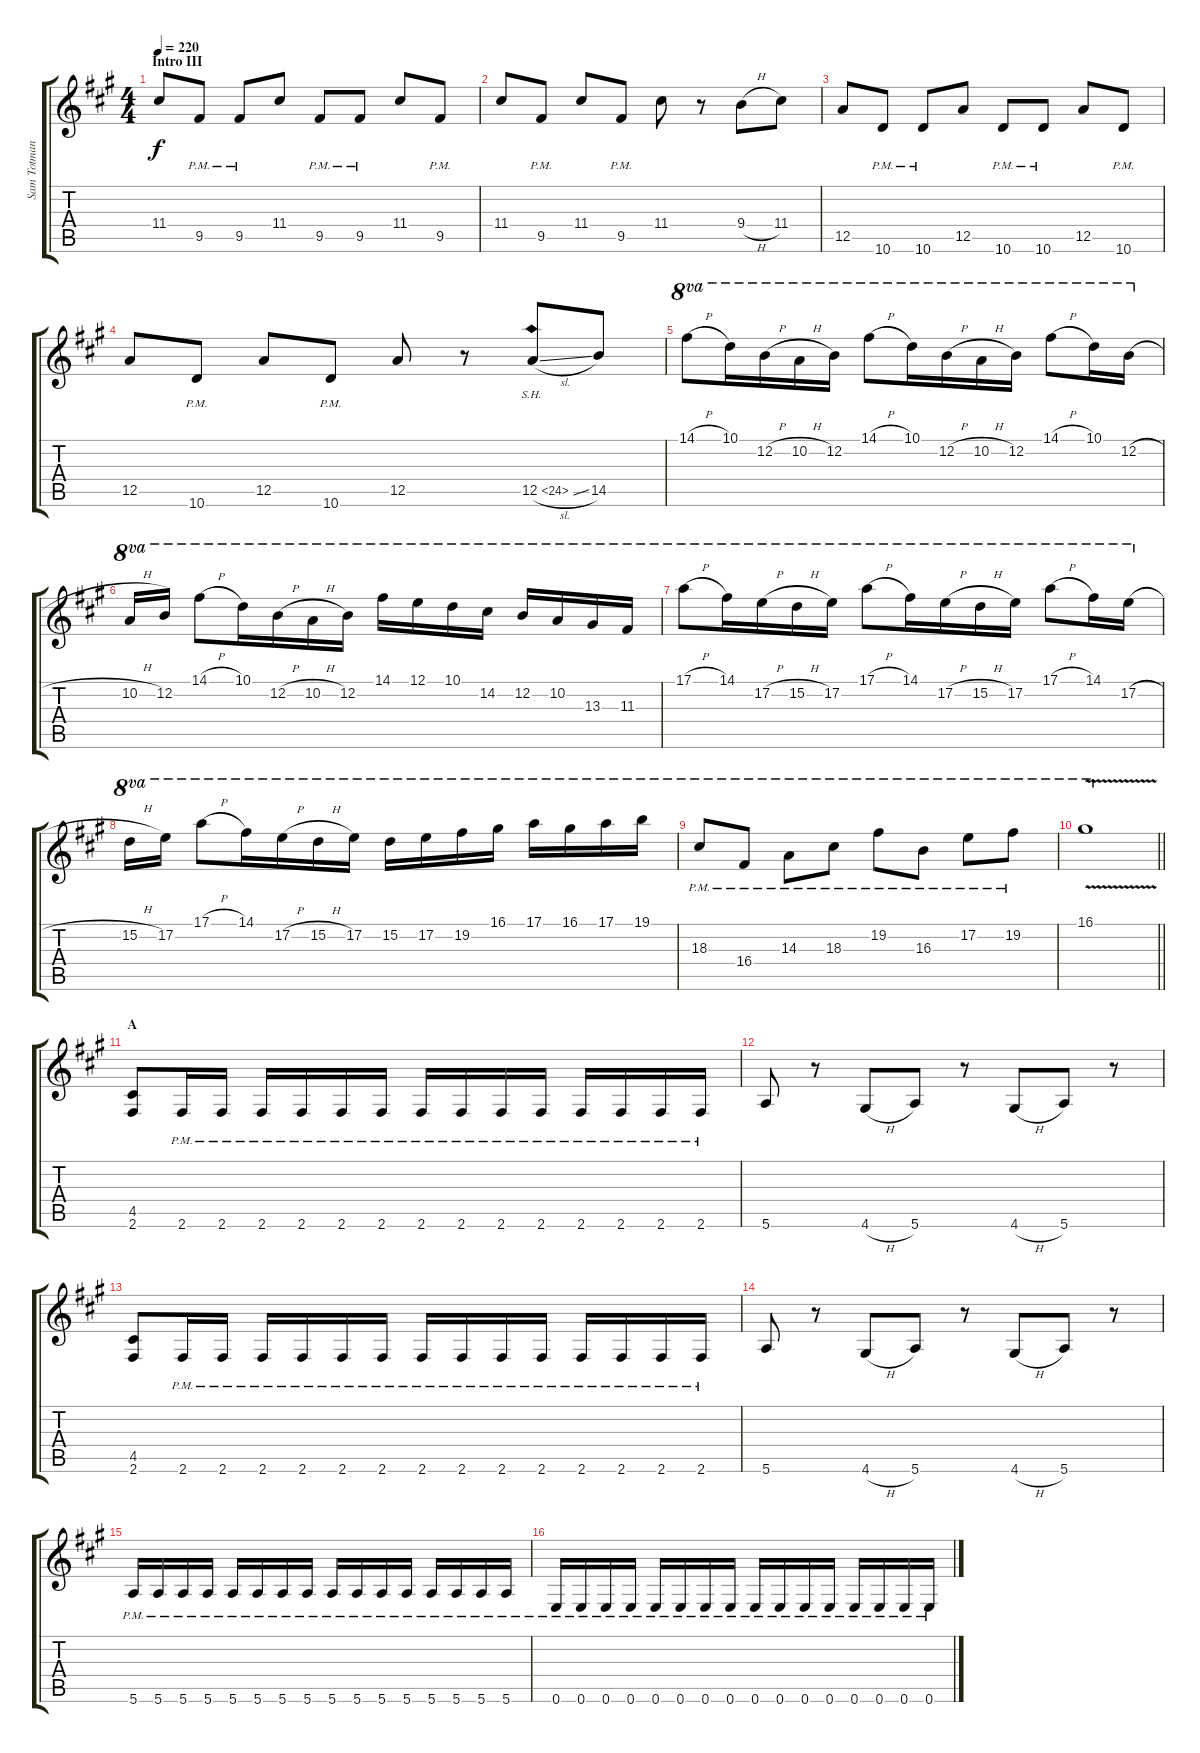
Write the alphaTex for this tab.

\track ("Sam Totman I" "Sam Totman") {instrument overdrivenguitar}
\staff {score tabs}
\tuning (E4 B3 G3 D3 A2 E2) {hide}
\ts (4 4)
\section ("" "Intro III")
\tempo 220
\clef g2
\ks a
11.4.8{dy f} 9.5{pm}.8 9.5{pm}.8 11.4.8 9.5{pm}.8 9.5{pm}.8 11.4.8 9.5{pm}.8 |
11.4.8 9.5{pm}.8 11.4.8 9.5{pm}.8 11.4.8 r.8 9.4{h}.8 11.4.8 |
12.5.8 10.6{pm}.8 10.6{pm}.8 12.5.8 10.6{pm}.8 10.6{pm}.8 12.5.8 10.6{pm}.8 |
12.5.8 10.6{pm}.8 12.5.8 10.6{pm}.8 12.5.8 r.8 12.5{sh 12 sl}.8 14.5.8 |
14.1{h}.8{ot 8va} 10.1.16{ot 8va} 12.2{h}.16{ot 8va beam merge} 10.2{h}.16{ot 8va} 12.2.16{ot 8va beam split} 14.1{h}.8{ot 8va beam merge} 10.1.16{ot 8va} 12.2{h}.16{ot 8va} 10.2{h}.16{ot 8va} 12.2.16{ot 8va} 14.1{h}.8{ot 8va} 10.1.16{ot 8va} 12.2{h}.16{ot 8va} |
10.2{h}.16{ot 8va} 12.2.16{ot 8va beam split} 14.1{h}.8{ot 8va beam merge} 10.1.16{ot 8va} 12.2{h}.16{ot 8va} 10.2{h}.16{ot 8va} 12.2.16{ot 8va} 14.1.16{ot 8va} 12.1.16{ot 8va} 10.1.16{ot 8va} 14.2.16{ot 8va} 12.2.16{ot 8va} 10.2.16{ot 8va} 13.3.16{ot 8va} 11.3.16{ot 8va} |
17.1{h}.8{ot 8va} 14.1.16{ot 8va} 17.2{h}.16{ot 8va beam merge} 15.2{h}.16{ot 8va} 17.2.16{ot 8va beam split} 17.1{h}.8{ot 8va beam merge} 14.1.16{ot 8va} 17.2{h}.16{ot 8va} 15.2{h}.16{ot 8va} 17.2.16{ot 8va} 17.1{h}.8{ot 8va} 14.1.16{ot 8va} 17.2{h}.16{ot 8va} |
15.2{h}.16{ot 8va} 17.2.16{ot 8va beam split} 17.1{h}.8{ot 8va beam merge} 14.1.16{ot 8va} 17.2{h}.16{ot 8va} 15.2{h}.16{ot 8va} 17.2.16{ot 8va} 15.2.16{ot 8va} 17.2.16{ot 8va} 19.2.16{ot 8va} 16.1.16{ot 8va} 17.1.16{ot 8va} 16.1.16{ot 8va} 17.1.16{ot 8va} 19.1.16{ot 8va} |
18.3{pm}.8{ot 8va} 16.4{pm}.8{ot 8va} 14.3{pm}.8{ot 8va} 18.3{pm}.8{ot 8va} 19.2{pm}.8{ot 8va} 16.3{pm}.8{ot 8va} 17.2{pm}.8{ot 8va} 19.2{pm}.8{ot 8va} |
\barLineRight lightlight
16.1{v}.1{ot 8va} |
\section ("" "A")
(4.5 2.6).8{volume 13} 2.6{pm}.16 2.6{pm}.16 2.6{pm}.16 2.6{pm}.16 2.6{pm}.16 2.6{pm}.16 2.6{pm}.16 2.6{pm}.16 2.6{pm}.16 2.6{pm}.16 2.6{pm}.16 2.6{pm}.16 2.6{pm}.16 2.6{pm}.16 |
5.6.8 r.8 4.6{h}.8 5.6.8 r.8 4.6{h}.8{beam merge} 5.6.8 r.8 |
(4.5 2.6).8 2.6{pm}.16 2.6{pm}.16 2.6{pm}.16 2.6{pm}.16 2.6{pm}.16 2.6{pm}.16 2.6{pm}.16 2.6{pm}.16 2.6{pm}.16 2.6{pm}.16 2.6{pm}.16 2.6{pm}.16 2.6{pm}.16 2.6{pm}.16 |
5.6.8 r.8 4.6{h}.8 5.6.8 r.8 4.6{h}.8{beam merge} 5.6.8 r.8 |
5.6{pm}.16 5.6{pm}.16 5.6{pm}.16 5.6{pm}.16 5.6{pm}.16 5.6{pm}.16 5.6{pm}.16 5.6{pm}.16 5.6{pm}.16 5.6{pm}.16 5.6{pm}.16 5.6{pm}.16 5.6{pm}.16 5.6{pm}.16 5.6{pm}.16 5.6{pm}.16 |
0.6{pm}.16 0.6{pm}.16 0.6{pm}.16 0.6{pm}.16 0.6{pm}.16 0.6{pm}.16 0.6{pm}.16 0.6{pm}.16 0.6{pm}.16 0.6{pm}.16 0.6{pm}.16 0.6{pm}.16 0.6{pm}.16 0.6{pm}.16 0.6{pm}.16 0.6{pm}.16
